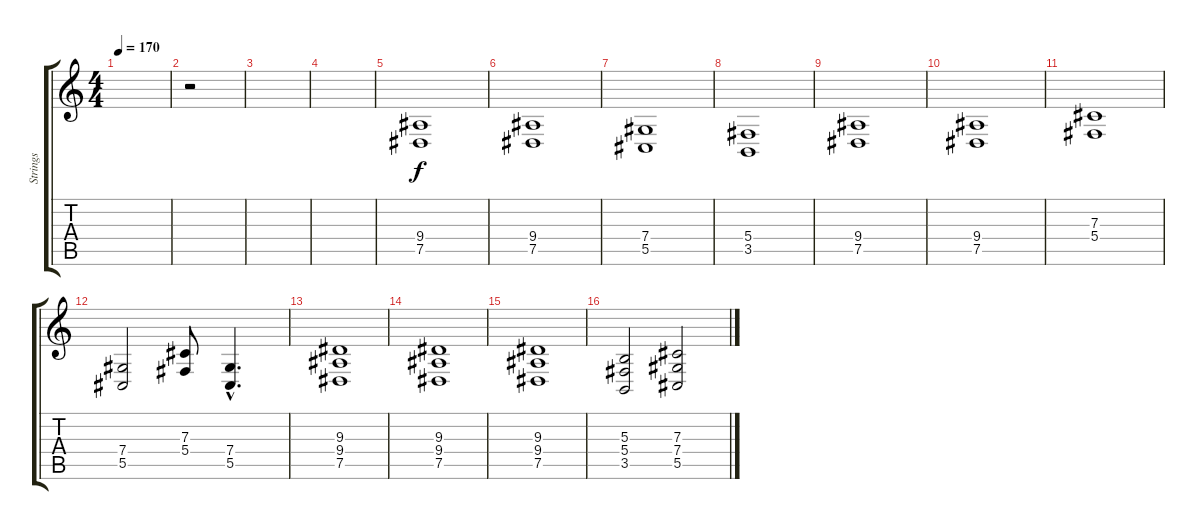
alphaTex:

\track ("Strings" "Strings") {instrument stringensemble1}
\staff {score tabs}
\tuning (Eb4 Bb3 Gb3 Db3 Ab2 Eb2) {hide}
\ts (4 4)
\tempo 170
\clef g2
\ks c
|
r.2 |
|
|
(9.4 7.5).1 |
(9.4 7.5).1 |
(7.4 5.5).1 |
(5.4 3.5).1 |
(9.4 7.5).1 |
(9.4 7.5).1 |
(7.3 5.4).1 |
(7.4 5.5).2 (7.3 5.4).8 (7.4{hac} 5.5{hac}).4{d} |
(9.3 9.4 7.5).1 |
(9.3 9.4 7.5).1 |
(9.3 9.4 7.5).1 |
(5.3 5.4 3.5).2 (7.3 7.4 5.5).2
